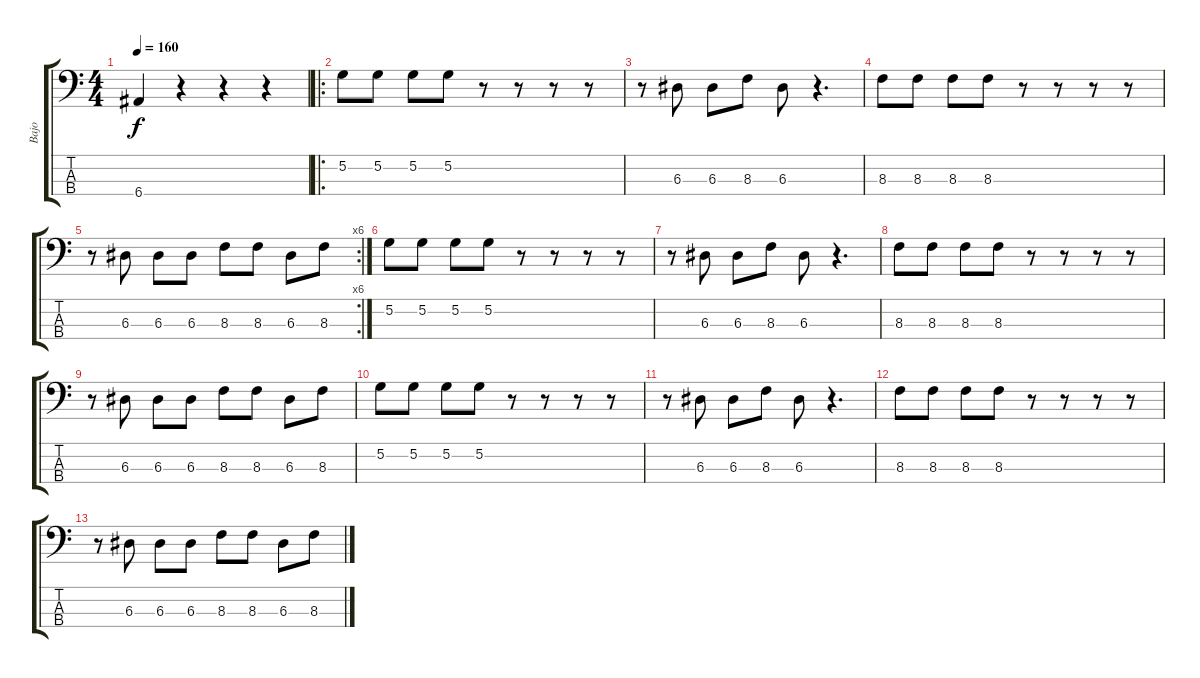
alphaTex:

\track ("Bajo" "Bajo") {instrument electricbassfinger}
\staff {score tabs}
\tuning (G2 D2 A1 E1) {hide}
\ts (4 4)
\tempo 160
\clef f4
\ks c
6.4.4{dy f} r.4 r.4 r.4 |
\ro
5.2.8 5.2.8 5.2.8 5.2.8 r.8 r.8 r.8 r.8 |
r.8 6.3.8 6.3.8 8.3.8 6.3.8 r.4{d} |
8.3.8 8.3.8 8.3.8 8.3.8 r.8 r.8 r.8 r.8 |
\rc 6
r.8 6.3.8 6.3.8 6.3.8 8.3.8 8.3.8 6.3.8 8.3.8 |
5.2.8 5.2.8 5.2.8 5.2.8 r.8 r.8 r.8 r.8 |
r.8 6.3.8 6.3.8 8.3.8 6.3.8 r.4{d} |
8.3.8 8.3.8 8.3.8 8.3.8 r.8 r.8 r.8 r.8 |
r.8 6.3.8 6.3.8 6.3.8 8.3.8 8.3.8 6.3.8 8.3.8 |
5.2.8 5.2.8 5.2.8 5.2.8 r.8 r.8 r.8 r.8 |
r.8 6.3.8 6.3.8 8.3.8 6.3.8 r.4{d} |
8.3.8 8.3.8 8.3.8 8.3.8 r.8 r.8 r.8 r.8 |
r.8 6.3.8 6.3.8 6.3.8 8.3.8 8.3.8 6.3.8 8.3.8
